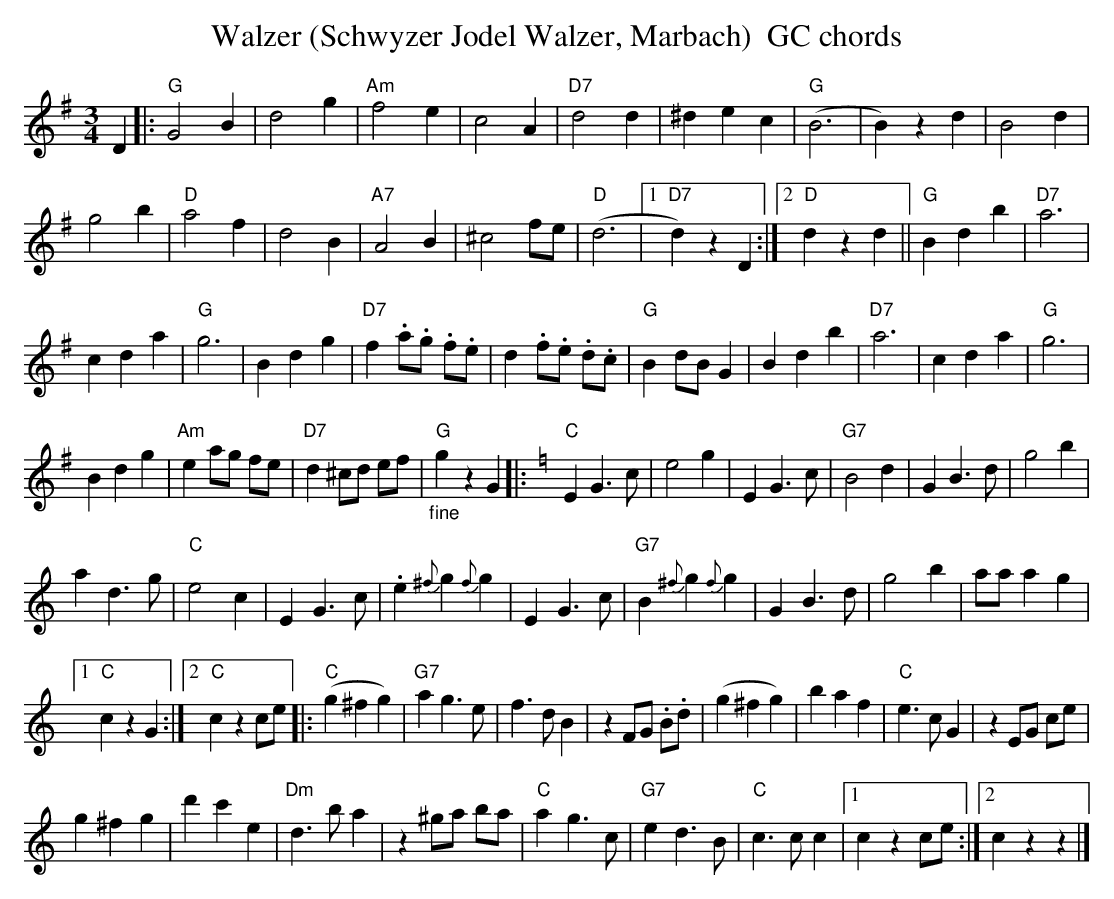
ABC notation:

X:1
T: Walzer (Schwyzer Jodel Walzer, Marbach)  GC chords
M:3/4
L:1/4
K:G %%MIDI gchordon
D |: "G"G2B | d2g | "Am"f2e | c2A | "D7"d2d | ^dec | ("G"B3 | B) zd | B2d |
g2b | "D"a2f | d2B | "A7"A2B | ^c2 f/e/ | "D"(d3 |1 "D7"d) zD :|2 "D"dzd || "G"Bdb | "D7"a3 |
cda | "G"g3 | Bdg | "D7"f .a/.g/ .f/.e/ | d .f/.e/ .d/.c/ | "G"B d/B/ G |  Bdb | "D7"a3 | cda | "G"g3 |
Bdg | "Am"e a/g/ f/e/ | "D7"d ^c/d/ e/f/ | "_fine""G"g z G |: [K:C] "C"E G>c | e2g | EG>c | "G7"B2d | GB>d | g2b |
ad>g | "C"e2c | EG>c | .e {^f}g {f}g | EG>c | "G7"B {^f}g {f}g |  GB>d | g2b | a/a/ ag |1
"C"czG :|2 "C"czc/e/ |: "C"(g^fg) | "G7"ag>e | f>dB | z F/G/ .B/.d/ | (g^fg) | baf | "C"e>cG | zE/G/ c/e/ |
g^fg | d'c'e | "Dm"d>ba | z^g/a/ b/a/ | "C"ag>c | "G7"ed>B | "C"c>cc |1 czc/e/ :|2 czz |]
